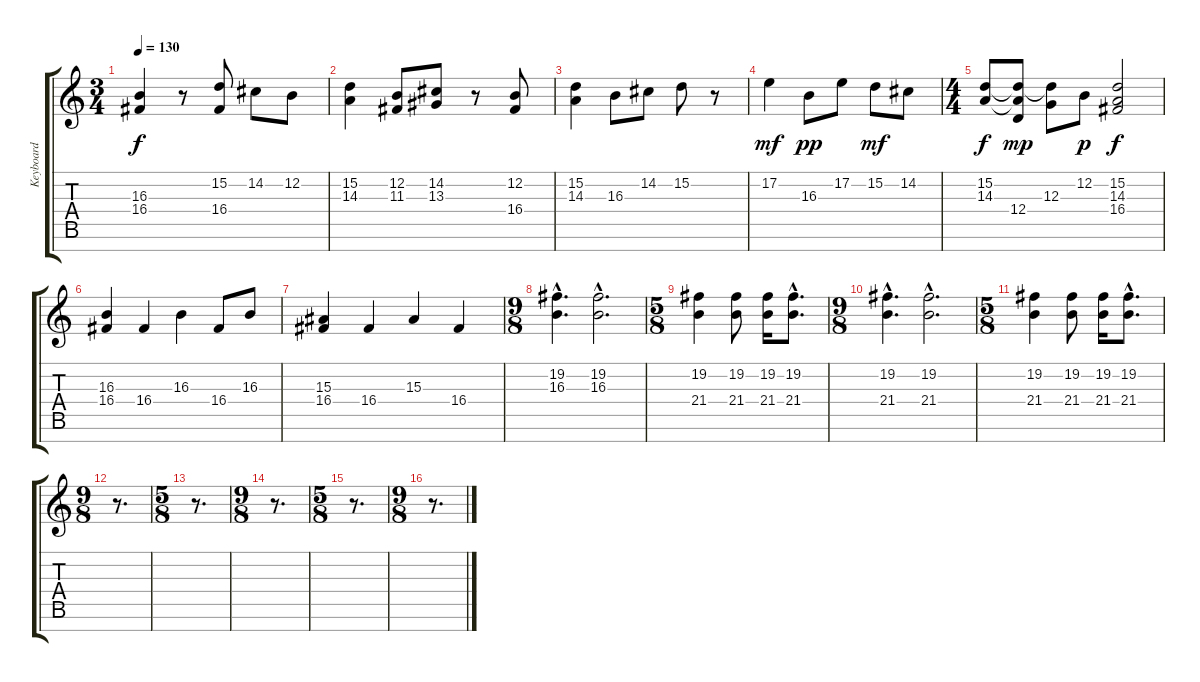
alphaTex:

\track ("Keyboard" "Keyboard") {instrument acousticgrandpiano}
\staff {score tabs}
\tuning (E6 B3 G3 D3 A2 E2 B1) {hide}
\ts (3 4)
\tempo 130
\clef g2
\ks c
(16.3 16.4).4{dy f} r.8 (15.2 16.4).8 14.2.8 12.2.8 |
(15.2 14.3).4 (12.2 11.3).8 (14.2 13.3).8 r.8 (12.2 16.4).8 |
(15.2 14.3).4 16.3.8 14.2.8 15.2.8 r.8 |
17.2.4{dy mf} 16.3.8{dy pp} 17.2.8 15.2.8{dy mf} 14.2.8 |
\ts (4 4)
(15.2 14.3).8{dy f} (15.2{t} 14.3{t} 12.4).8{dy mp} (15.2{t} 12.3).8 12.2.8{dy p} (15.2 14.3 16.4).2{dy f} |
(16.3 16.4).4 16.4.4 16.3.4 16.4.8 16.3.8 |
(15.3 16.4).4 16.4.4 15.3.4 16.4.4 |
\ts (9 8)
(19.2{hac} 16.3{hac}).4{d} (19.2{hac} 16.3{hac}).2{d} |
\ts (5 8)
(19.2 21.4).4 (19.2 21.4).8 (19.2 21.4).16 (19.2{hac} 21.4{hac}).8{d} |
\ts (9 8)
(19.2{hac} 21.4{hac}).4{d} (19.2{hac} 21.4{hac}).2{d} |
\ts (5 8)
(19.2 21.4).4 (19.2 21.4).8 (19.2 21.4).16 (19.2{hac} 21.4{hac}).8{d} |
\ts (9 8)
r.8{d} |
\ts (5 8)
r.8{d} |
\ts (9 8)
r.8{d} |
\ts (5 8)
r.8{d} |
\ts (9 8)
r.8{d}
